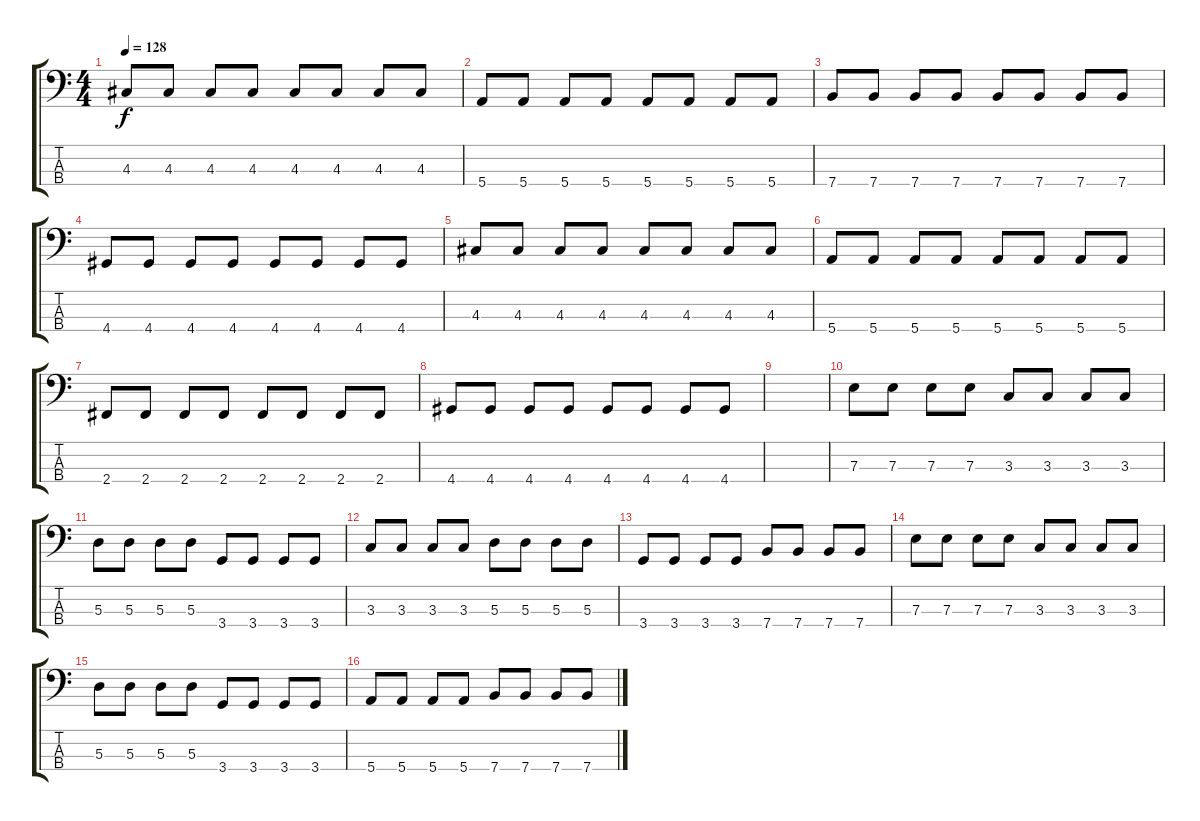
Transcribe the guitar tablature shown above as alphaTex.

\track "" {instrument electricbassfinger}
\staff {score tabs}
\tuning (G2 D2 A1 E1) {hide}
\ts (4 4)
\tempo 128
\clef f4
\ks c
4.3.8{dy f} 4.3.8 4.3.8 4.3.8 4.3.8 4.3.8 4.3.8 4.3.8 |
5.4.8 5.4.8 5.4.8 5.4.8 5.4.8 5.4.8 5.4.8 5.4.8 |
7.4.8 7.4.8 7.4.8 7.4.8 7.4.8 7.4.8 7.4.8 7.4.8 |
4.4.8 4.4.8 4.4.8 4.4.8 4.4.8 4.4.8 4.4.8 4.4.8 |
4.3.8 4.3.8 4.3.8 4.3.8 4.3.8 4.3.8 4.3.8 4.3.8 |
5.4.8 5.4.8 5.4.8 5.4.8 5.4.8 5.4.8 5.4.8 5.4.8 |
2.4.8 2.4.8 2.4.8 2.4.8 2.4.8 2.4.8 2.4.8 2.4.8 |
4.4.8 4.4.8 4.4.8 4.4.8 4.4.8 4.4.8 4.4.8 4.4.8 |
|
7.3.8 7.3.8 7.3.8 7.3.8 3.3.8 3.3.8 3.3.8 3.3.8 |
5.3.8 5.3.8 5.3.8 5.3.8 3.4.8 3.4.8 3.4.8 3.4.8 |
3.3.8 3.3.8 3.3.8 3.3.8 5.3.8 5.3.8 5.3.8 5.3.8 |
3.4.8 3.4.8 3.4.8 3.4.8 7.4.8 7.4.8 7.4.8 7.4.8 |
7.3.8 7.3.8 7.3.8 7.3.8 3.3.8 3.3.8 3.3.8 3.3.8 |
5.3.8 5.3.8 5.3.8 5.3.8 3.4.8 3.4.8 3.4.8 3.4.8 |
5.4.8 5.4.8 5.4.8 5.4.8 7.4.8 7.4.8 7.4.8 7.4.8
